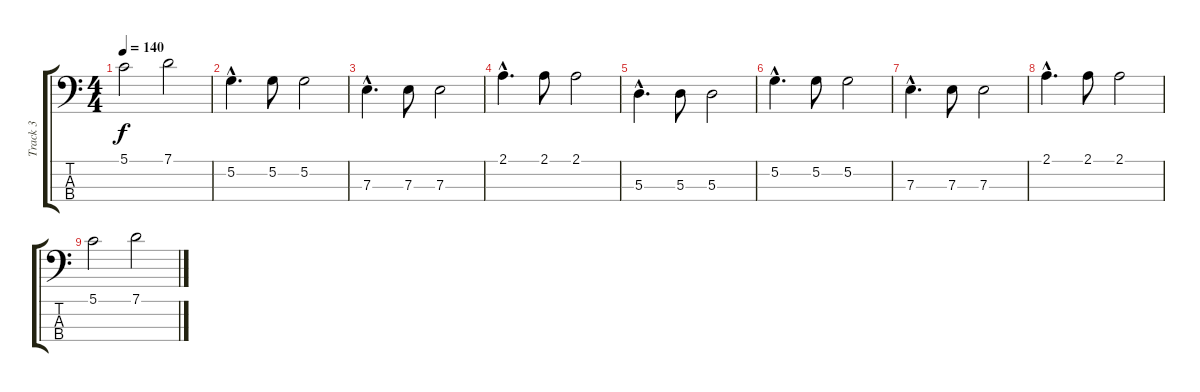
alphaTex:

\track ("Track 3" "Track 3") {instrument slapbass2}
\staff {score tabs}
\tuning (G2 D2 A1 E1) {hide}
\ts (4 4)
\tempo 140
\clef f4
\ks c
5.1.2{dy f} 7.1.2 |
5.2{hac}.4{d} 5.2.8 5.2.2 |
7.3{hac}.4{d} 7.3.8 7.3.2 |
2.1{hac}.4{d} 2.1.8 2.1.2 |
5.3{hac}.4{d} 5.3.8 5.3.2 |
5.2{hac}.4{d} 5.2.8 5.2.2 |
7.3{hac}.4{d} 7.3.8 7.3.2 |
2.1{hac}.4{d} 2.1.8 2.1.2 |
5.1.2 7.1.2
